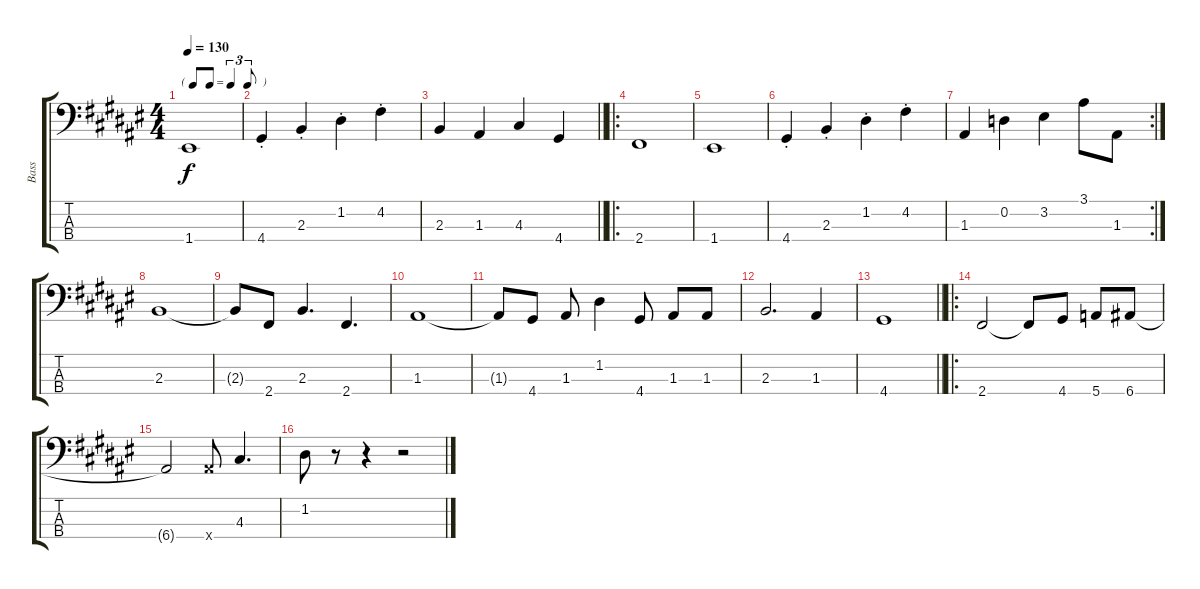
\track ("Bass" "Bass") {instrument electricbassfinger}
\staff {score tabs}
\tuning (G2 D2 A1 E1) {hide}
\ts (4 4)
\tf triplet8th
\tempo 130
\clef f4
\ks f#
1.4.1{dy f} |
4.4{st}.4 2.3{st}.4 1.2{st}.4 4.2{st}.4 |
\barLineRight lightlight
2.3.4 1.3.4 4.3.4 4.4.4 |
\ro
2.4.1 |
1.4.1 |
4.4{st}.4 2.3{st}.4 1.2{st}.4 4.2{st}.4 |
\rc 2
1.3.4 0.2.4 3.2.4 3.1.8 1.3.8 |
2.3.1 |
2.3{t}.8 2.4.8 2.3.4{d} 2.4.4{d} |
1.3.1 |
1.3{t}.8 4.4.8 1.3.8 1.2.4 4.4.8 1.3.8 1.3.8 |
2.3.2{d} 1.3.4 |
\barLineRight lightlight
4.4.1 |
\ro
2.4.2 2.4{t}.8 4.4.8 5.4.8 6.4.8 |
6.4{t}.2 6.4{x}.8 4.3.4{d} |
1.2.8 r.8 r.4 r.2
